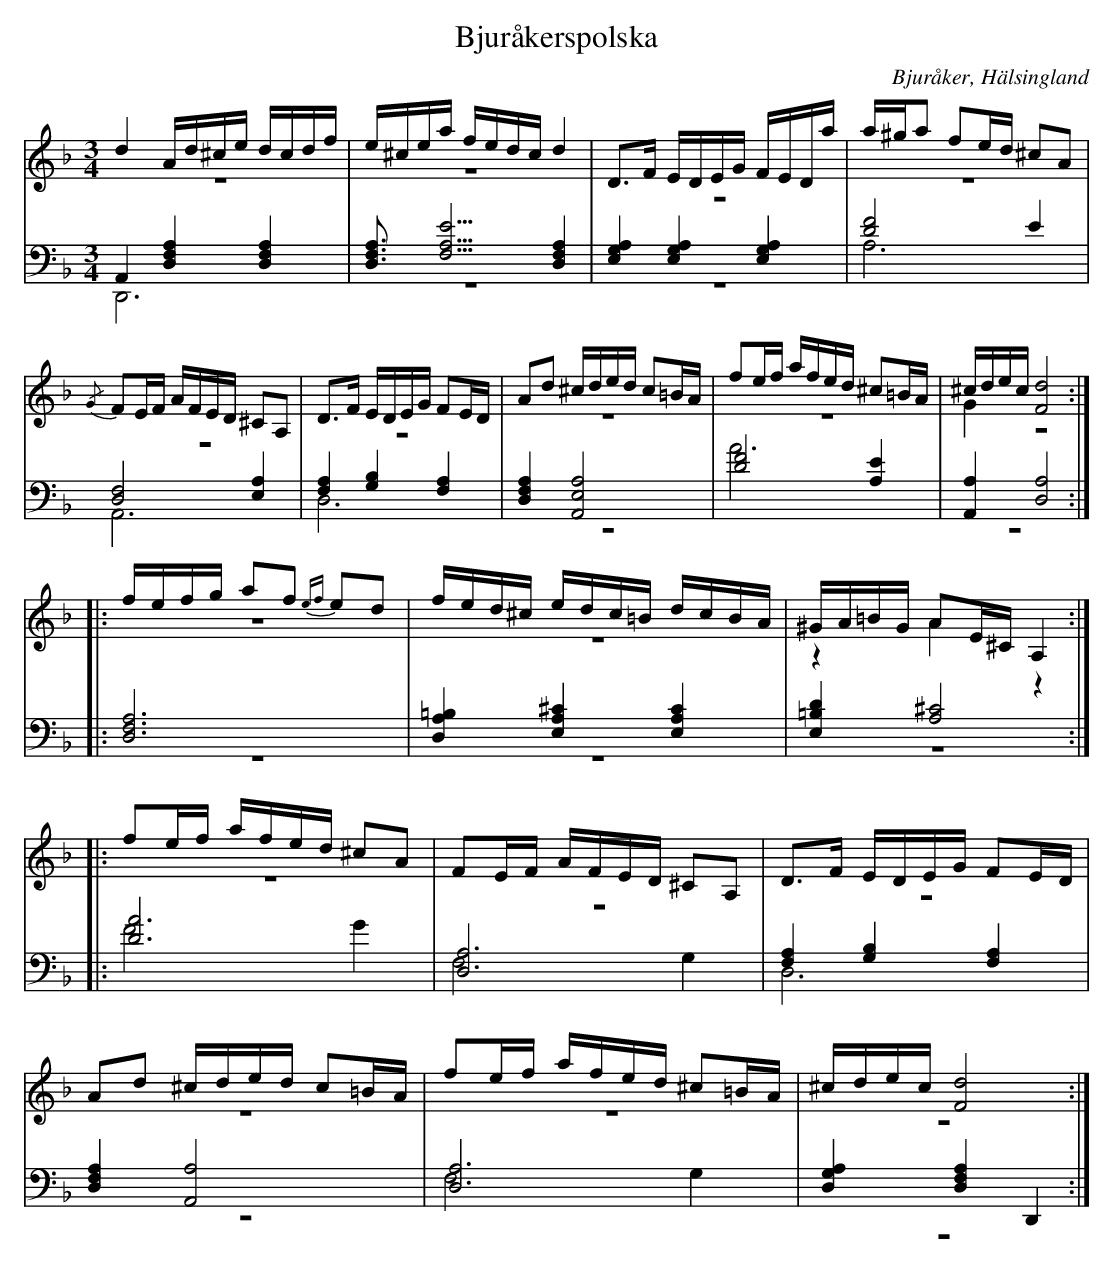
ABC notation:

X:1
T: Bjuråkerspolska
O: Bjuråker, Hälsingland
M: 3/4
L: 1/16
K: Dm
V:1
V:2 merge
V:3
V:4 merge
V:1
d4 Ad^ce dcdf |e^cea fedc d4|D2>F2 EDEG FEDa|a^ga2 f2ed ^c2A2|
{/G}F2EF AFED ^C2A,2|D2>F2 EDEG F2ED|A2d2 ^cded c2=BA|f2ef afed ^c2=BA|^cdec [F8d8]:|
|:fefg a2f2 {ef}e2d2 |fed^c edc=B dcBA|^GA=BG A2E^C A,4:|
|:f2ef afed ^c2A2|F2EF AFED ^C2A,2|D2>F2 EDEG F2ED|
A2d2 ^cded c2=BA|f2ef afed ^c2=BA|^cdec [F8d8]:|
V:2
z12|z12|z12|z12|
z12|z12|z12|z12|G4 z8:|
|:z12|z12|z4 A4 z4:|
|:z12|z12|z12|
z12|z12|z12:|
V:3 clef=bass
A,,4 [D,4F,4A,4] [D,4F,4A,4]|[D,3F,3A,3] [F,5A,5E5] [D,4F,4A,4]|[E,4G,4A,4] [E,4G,4A,4] [E,4G,4A,4]|[D8F8] E4|
[D,8F,8] [E,4A,4]|[F,4A,4] [G,4B,4] [F,4A,4]|[D,4F,4A,4] [A,,8E,8A,8]|[D8F8] [A,4E4]|[A,,4A,4] [D,8A,8]:|
|:[D,12F,12A,12]|[D,4A,4=B,4] [E,4A,4^C4] [E,4A,4C4]|[E,4=B,4D4] [A,8^C8]:|
|:[D12A12]|[D,12A,12]|[F,4A,4] [G,4B,4] [F,4A,4]|
[D,4F,4A,4] [A,,8A,8]|[D,12A,12]|[D,4G,4A,4] [D,4F,4A,4] D,,4:|
V:4 clef=bass
D,,12|z12|z12|A,12|
A,,12|D,12|z12|A12|z12:|
|:z12|z12|z12:|
|:F8 G4|F,8 G,4|D,12|
z12|F,8 G,4|z12:|
